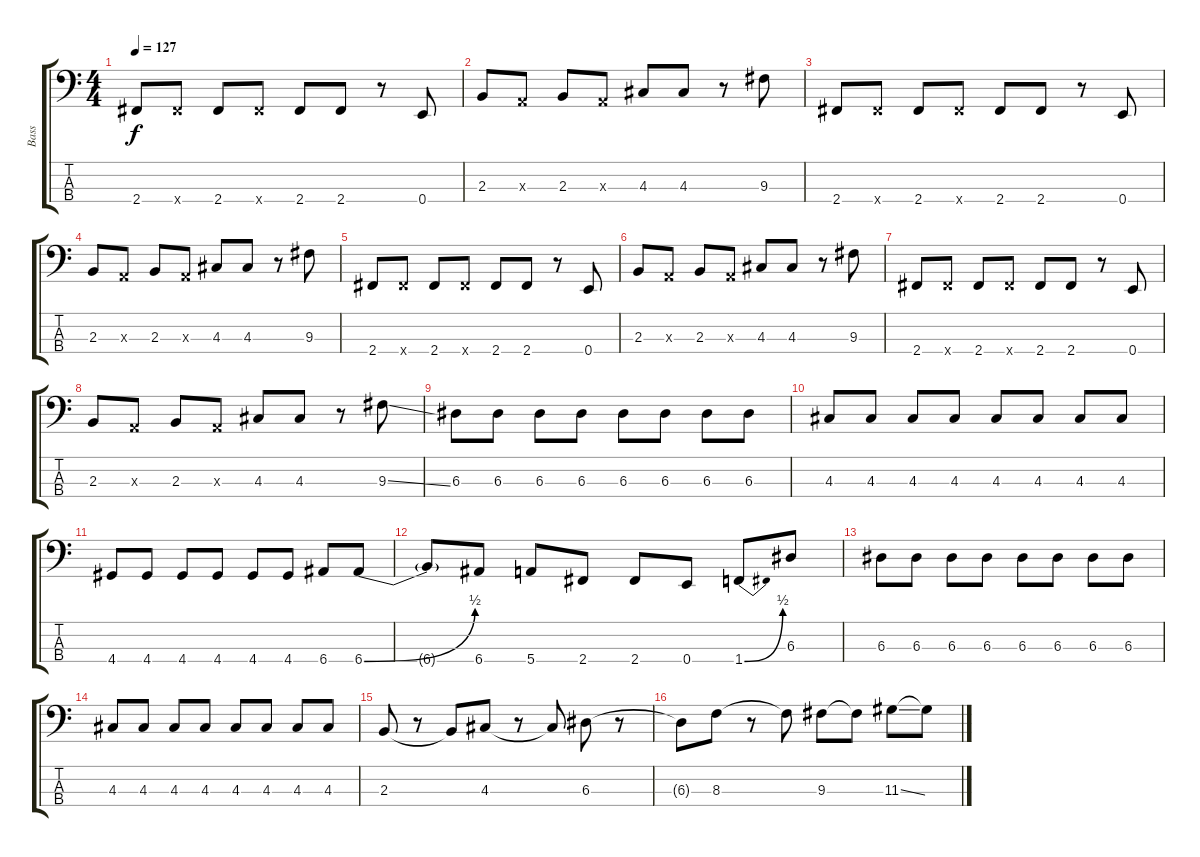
\track ("Bass" "Bass") {instrument electricbassfinger}
\staff {score tabs}
\tuning (G2 D2 A1 E1) {hide}
\ts (4 4)
\tempo 127
\clef f4
\ks c
2.4.8{dy f} 2.4{x}.8 2.4.8 2.4{x}.8 2.4.8 2.4.8 r.8 0.4.8 |
2.3.8 0.3{x}.8 2.3.8 0.3{x}.8 4.3.8 4.3.8 r.8 9.3.8 |
2.4.8 2.4{x}.8 2.4.8 2.4{x}.8 2.4.8 2.4.8 r.8 0.4.8 |
2.3.8 0.3{x}.8 2.3.8 0.3{x}.8 4.3.8 4.3.8 r.8 9.3.8 |
2.4.8 2.4{x}.8 2.4.8 2.4{x}.8 2.4.8 2.4.8 r.8 0.4.8 |
2.3.8 0.3{x}.8 2.3.8 0.3{x}.8 4.3.8 4.3.8 r.8 9.3.8 |
2.4.8 2.4{x}.8 2.4.8 2.4{x}.8 2.4.8 2.4.8 r.8 0.4.8 |
2.3.8 0.3{x}.8 2.3.8 0.3{x}.8 4.3.8 4.3.8 r.8 9.3{ss}.8 |
6.3.8 6.3.8 6.3.8 6.3.8 6.3.8 6.3.8 6.3.8 6.3.8 |
4.3.8 4.3.8 4.3.8 4.3.8 4.3.8 4.3.8 4.3.8 4.3.8 |
4.4.8 4.4.8 4.4.8 4.4.8 4.4.8 4.4.8 6.4.8 6.4{be (bend 0 0 60 2)}.8 |
6.4{t}.8 6.4.8 5.4.8 2.4.8 2.4.8 0.4.8 1.4{be (bend 0 0 60 2)}.8 6.3.8 |
6.3.8 6.3.8 6.3.8 6.3.8 6.3.8 6.3.8 6.3.8 6.3.8 |
4.3.8 4.3.8 4.3.8 4.3.8 4.3.8 4.3.8 4.3.8 4.3.8 |
2.3.8 r.8 2.3{t}.8 4.3.8 r.8 4.3{t}.8 6.3.8 r.8 |
6.3{t}.8 8.3.8 r.8 8.3{t}.8 9.3.8 9.3{t}.8 11.3{ss}.8 11.3{t}.8
